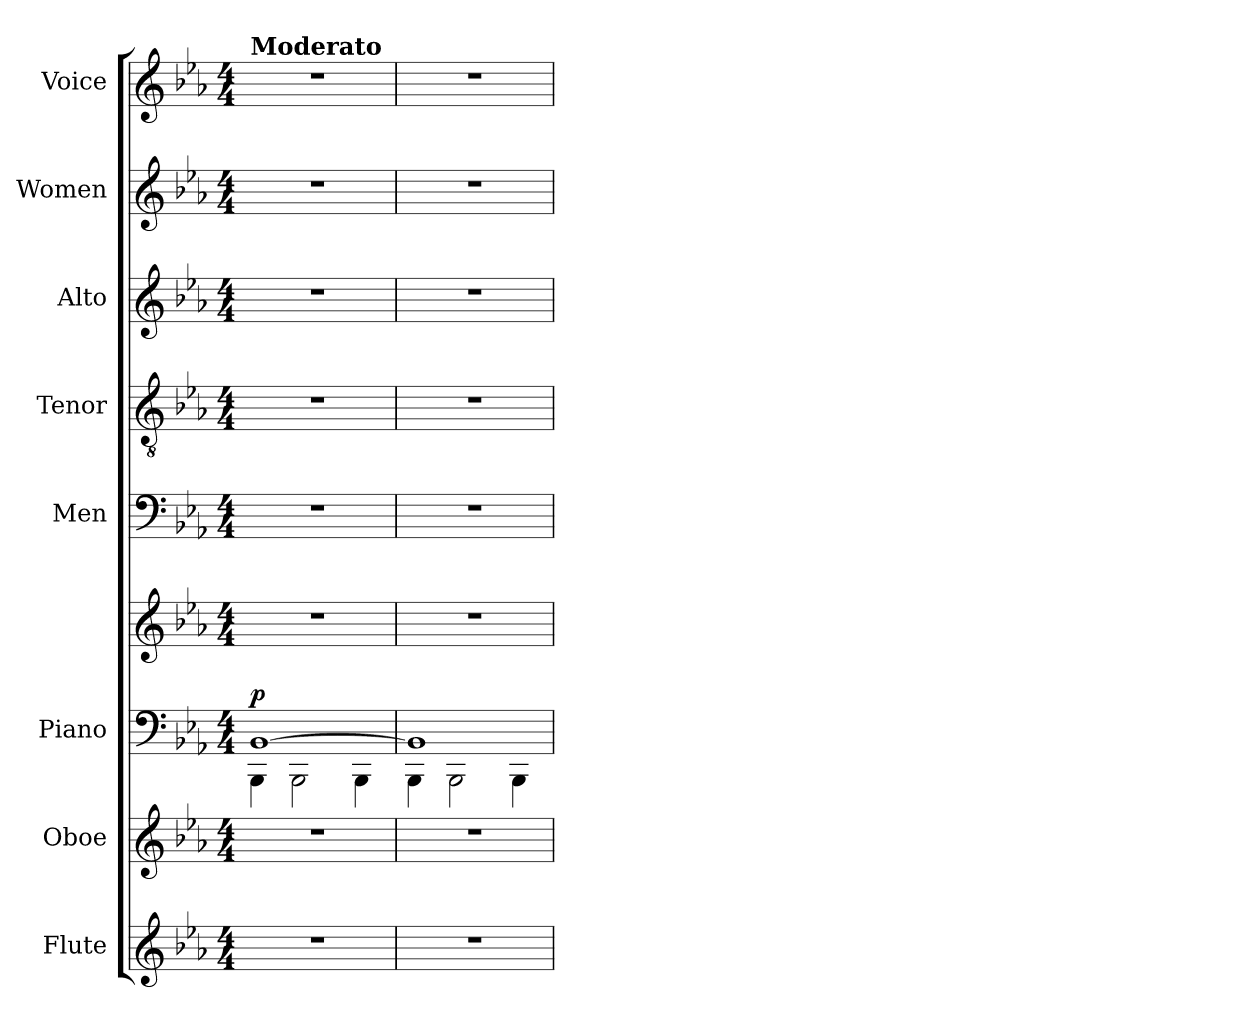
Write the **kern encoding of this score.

**kern	**kern	**kern	**kern	**dynam	**kern	**kern	**kern	**kern	**kern
*part8	*part7	*part6	*part6	*part6	*part5	*part4	*part3	*part2	*part1
*staff9	*staff8	*staff7	*staff6	*staff6/7	*staff5	*staff4	*staff3	*staff2	*staff1
*I"Flute	*I"Oboe	*I"Piano	*	*	*I"Men	*I"Tenor	*I"Alto	*I"Women	*I"Voice
*I'Fl	*I'Ob	*I'Pno.	*	*	*I'M.	*I'T.	*I'A.	*I'W.	*I'Vo.
*clefG2	*clefG2	*clefF4	*clefG2	*	*clefF4	*clefGv2	*clefG2	*clefG2	*clefG2
*k[b-e-a-]	*k[b-e-a-]	*k[b-e-a-]	*k[b-e-a-]	*	*k[b-e-a-]	*k[b-e-a-]	*k[b-e-a-]	*k[b-e-a-]	*k[b-e-a-]
*M4/4	*M4/4	*M4/4	*M4/4	*	*M4/4	*M4/4	*M4/4	*M4/4	*M4/4
*MM92	*MM92	*MM92	*MM92	*	*MM92	*MM92	*MM92	*MM92	*MM92
=1	=1	=1	=1	=1	=1	=1	=1	=1	=1
*	*	*^	*	*	*	*	*	*	*
!	!	!	!	!	!	!	!	!	!	!LO:TX:a:B:t=Moderato
!	!	!	!	!	!LO:DY:a=2	!	!	!	!	!
1r	1r	[1BB-	4BBB-\	1r	p	1r	1r	1r	1r	1r
.	.	.	2BBB-\	.	.	.	.	.	.	.
.	.	.	4BBB-\	.	.	.	.	.	.	.
=2	=2	=2	=2	=2	=2	=2	=2	=2	=2	=2
1r	1r	1BB-]	4BBB-\	1r	.	1r	1r	1r	1r	1r
.	.	.	2BBB-\	.	.	.	.	.	.	.
.	.	.	4BBB-\	.	.	.	.	.	.	.
*	*	*v	*v	*	*	*	*	*	*	*
=	=	=	=	=	=	=	=	=	=
*-	*-	*-	*-	*-	*-	*-	*-	*-	*-
